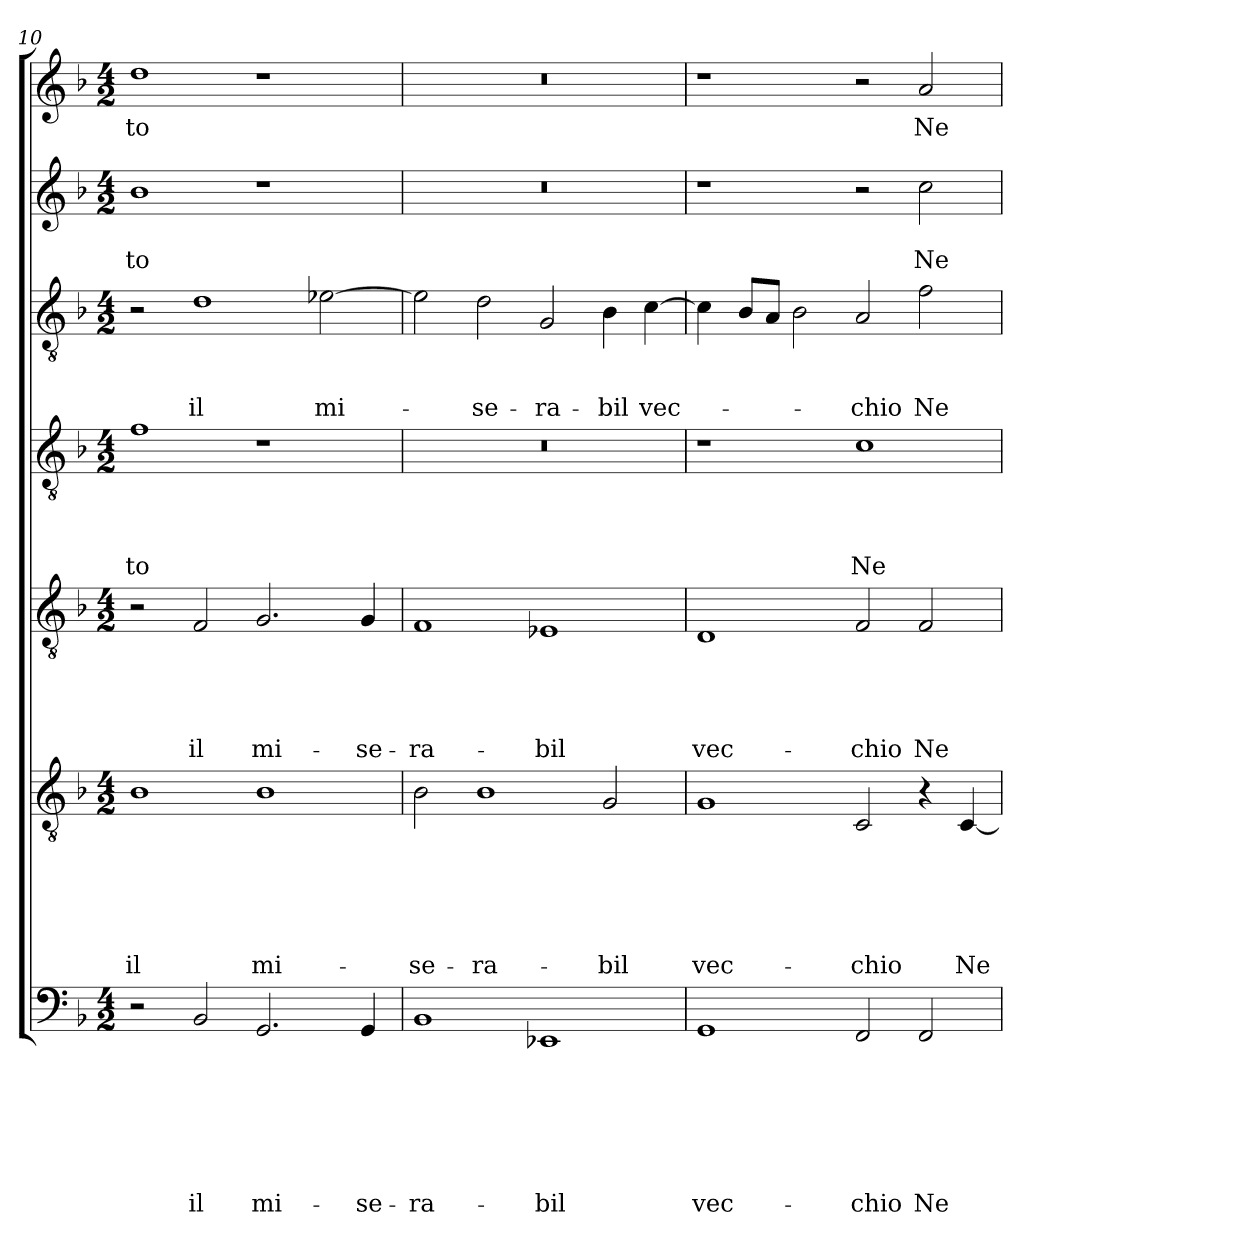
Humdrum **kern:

**kern	**text	**text	**text	**text	**text	**text	**text	**kern	**text	**text	**text	**text	**text	**text	**kern	**text	**text	**text	**text	**text	**kern	**text	**text	**text	**text	**kern	**text	**text	**text	**kern	**text	**text	**kern	**text
*part7	*part7	*part7	*part7	*part7	*part7	*part7	*part7	*part6	*part6	*part6	*part6	*part6	*part6	*part6	*part5	*part5	*part5	*part5	*part5	*part5	*part4	*part4	*part4	*part4	*part4	*part3	*part3	*part3	*part3	*part2	*part2	*part2	*part1	*part1
*staff7	*staff7	*staff7	*staff7	*staff7	*staff7	*staff7	*staff7	*staff6	*staff6	*staff6	*staff6	*staff6	*staff6	*staff6	*staff5	*staff5	*staff5	*staff5	*staff5	*staff5	*staff4	*staff4	*staff4	*staff4	*staff4	*staff3	*staff3	*staff3	*staff3	*staff2	*staff2	*staff2	*staff1	*staff1
*clefF4	*	*	*	*	*	*	*	*clefGv2	*	*	*	*	*	*	*clefGv2	*	*	*	*	*	*clefGv2	*	*	*	*	*clefGv2	*	*	*	*clefG2	*	*	*clefG2	*
*k[b-]	*	*	*	*	*	*	*	*k[b-]	*	*	*	*	*	*	*k[b-]	*	*	*	*	*	*k[b-]	*	*	*	*	*k[b-]	*	*	*	*k[b-]	*	*	*k[b-]	*
*d:	*	*	*	*	*	*	*	*d:	*	*	*	*	*	*	*d:	*	*	*	*	*	*d:	*	*	*	*	*d:	*	*	*	*d:	*	*	*d:	*
*M4/2	*	*	*	*	*	*	*	*M4/2	*	*	*	*	*	*	*M4/2	*	*	*	*	*	*M4/2	*	*	*	*	*M4/2	*	*	*	*M4/2	*	*	*M4/2	*
=10	=10	=10	=10	=10	=10	=10	=10	=10	=10	=10	=10	=10	=10	=10	=10	=10	=10	=10	=10	=10	=10	=10	=10	=10	=10	=10	=10	=10	=10	=10	=10	=10	=10	=10
!	!	!	!	!	!	!	!	!	!	!	!	!	!	!LO:LY:b	!	!	!	!	!	!	!	!	!	!	!LO:LY:b	!	!	!	!	!	!	!LO:LY:b	!	!LO:LY:b
2r	.	.	.	.	.	.	.	1B-	.	.	.	.	.	il	2r	.	.	.	.	.	1f	.	.	.	-to	2r	.	.	.	1b-	.	-to	1dd	-to
!	!	!	!	!	!	!	!LO:LY:b	!	!	!	!	!	!	!	!	!	!	!	!	!LO:LY:b	!	!	!	!	!	!	!	!	!LO:LY:b	!	!	!	!	!
2BB-/	.	.	.	.	.	.	il	.	.	.	.	.	.	.	2F/	.	.	.	.	il	.	.	.	.	.	1d	.	.	il	.	.	.	.	.
!	!	!	!	!	!	!	!LO:LY:b	!	!	!	!	!	!	!LO:LY:b	!	!	!	!	!	!LO:LY:b	!	!	!	!	!	!	!	!	!	!	!	!	!	!
2.GG/	.	.	.	.	.	.	mi-	1B-	.	.	.	.	.	mi-	2.G/	.	.	.	.	mi-	1r	.	.	.	.	.	.	.	.	1r	.	.	1r	.
!	!	!	!	!	!	!	!	!	!	!	!	!	!	!	!	!	!	!	!	!	!	!	!	!	!	!	!	!	!LO:LY:b	!	!	!	!	!
.	.	.	.	.	.	.	.	.	.	.	.	.	.	.	.	.	.	.	.	.	.	.	.	.	.	[2e-X\	.	.	mi-	.	.	.	.	.
!	!	!	!	!	!	!	!LO:LY:b	!	!	!	!	!	!	!	!	!	!	!	!	!LO:LY:b	!	!	!	!	!	!	!	!	!	!	!	!	!	!
4GG/	.	.	.	.	.	.	-se-	.	.	.	.	.	.	.	4G/	.	.	.	.	-se-	.	.	.	.	.	.	.	.	.	.	.	.	.	.
=11	=11	=11	=11	=11	=11	=11	=11	=11	=11	=11	=11	=11	=11	=11	=11	=11	=11	=11	=11	=11	=11	=11	=11	=11	=11	=11	=11	=11	=11	=11	=11	=11	=11	=11
!	!	!	!	!	!	!	!LO:LY:b	!	!	!	!	!	!	!LO:LY:b	!	!	!	!	!	!LO:LY:b	!	!	!	!	!	!	!	!	!	!	!	!	!	!
1BB-	.	.	.	.	.	.	-ra-	2B-\	.	.	.	.	.	-se-	1F	.	.	.	.	-ra-	0r	.	.	.	.	2e-\]	.	.	.	0r	.	.	0r	.
!	!	!	!	!	!	!	!	!	!	!	!	!	!	!LO:LY:b	!	!	!	!	!	!	!	!	!	!	!	!	!	!	!LO:LY:b	!	!	!	!	!
.	.	.	.	.	.	.	.	1B-	.	.	.	.	.	-ra-	.	.	.	.	.	.	.	.	.	.	.	2d\	.	.	-se-	.	.	.	.	.
!	!	!	!	!	!	!	!LO:LY:b	!	!	!	!	!	!	!	!	!	!	!	!	!LO:LY:b	!	!	!	!	!	!	!	!	!LO:LY:b	!	!	!	!	!
1EE-X	.	.	.	.	.	.	-bil	.	.	.	.	.	.	.	1E-X	.	.	.	.	-bil	.	.	.	.	.	2G/	.	.	-ra-	.	.	.	.	.
!	!	!	!	!	!	!	!	!	!	!	!	!	!	!LO:LY:b	!	!	!	!	!	!	!	!	!	!	!	!	!	!	!LO:LY:b	!	!	!	!	!
.	.	.	.	.	.	.	.	2G/	.	.	.	.	.	-bil	.	.	.	.	.	.	.	.	.	.	.	4B-\	.	.	-bil	.	.	.	.	.
!	!	!	!	!	!	!	!	!	!	!	!	!	!	!	!	!	!	!	!	!	!	!	!	!	!	!	!	!	!LO:LY:b	!	!	!	!	!
.	.	.	.	.	.	.	.	.	.	.	.	.	.	.	.	.	.	.	.	.	.	.	.	.	.	[4c\	.	.	vec-	.	.	.	.	.
=12	=12	=12	=12	=12	=12	=12	=12	=12	=12	=12	=12	=12	=12	=12	=12	=12	=12	=12	=12	=12	=12	=12	=12	=12	=12	=12	=12	=12	=12	=12	=12	=12	=12	=12
!	!	!	!	!	!	!	!LO:LY:b	!	!	!	!	!	!	!LO:LY:b	!	!	!	!	!	!LO:LY:b	!	!	!	!	!	!	!	!	!	!	!	!	!	!
1GG	.	.	.	.	.	.	vec-	1G	.	.	.	.	.	vec-	1D	.	.	.	.	vec-	1r	.	.	.	.	4c\]	.	.	.	1r	.	.	1r	.
.	.	.	.	.	.	.	.	.	.	.	.	.	.	.	.	.	.	.	.	.	.	.	.	.	.	8B-/L	.	.	.	.	.	.	.	.
.	.	.	.	.	.	.	.	.	.	.	.	.	.	.	.	.	.	.	.	.	.	.	.	.	.	8A/J	.	.	.	.	.	.	.	.
.	.	.	.	.	.	.	.	.	.	.	.	.	.	.	.	.	.	.	.	.	.	.	.	.	.	2B-\	.	.	.	.	.	.	.	.
!	!	!	!	!	!	!	!LO:LY:b	!	!	!	!	!	!	!LO:LY:b	!	!	!	!	!	!LO:LY:b	!	!	!	!	!LO:LY:b	!	!	!	!LO:LY:b	!	!	!	!	!
2FF/	.	.	.	.	.	.	-chio	2C/	.	.	.	.	.	-chio	2F/	.	.	.	.	-chio	1c	.	.	.	Ne	2A/	.	.	-chio	2r	.	.	2r	.
!	!	!	!	!	!	!	!LO:LY:b	!	!	!	!	!	!	!	!	!	!	!	!	!LO:LY:b	!	!	!	!	!	!	!	!	!LO:LY:b	!	!	!LO:LY:b	!	!LO:LY:b
2FF/	.	.	.	.	.	.	Ne	4r	.	.	.	.	.	.	2F/	.	.	.	.	Ne	.	.	.	.	.	2f\	.	.	Ne	2cc\	.	Ne	2a/	Ne
!	!	!	!	!	!	!	!	!	!	!	!	!	!	!LO:LY:b	!	!	!	!	!	!	!	!	!	!	!	!	!	!	!	!	!	!	!	!
.	.	.	.	.	.	.	.	[4C/	.	.	.	.	.	Ne	.	.	.	.	.	.	.	.	.	.	.	.	.	.	.	.	.	.	.	.
=	=	=	=	=	=	=	=	=	=	=	=	=	=	=	=	=	=	=	=	=	=	=	=	=	=	=	=	=	=	=	=	=	=	=
*-	*-	*-	*-	*-	*-	*-	*-	*-	*-	*-	*-	*-	*-	*-	*-	*-	*-	*-	*-	*-	*-	*-	*-	*-	*-	*-	*-	*-	*-	*-	*-	*-	*-	*-
